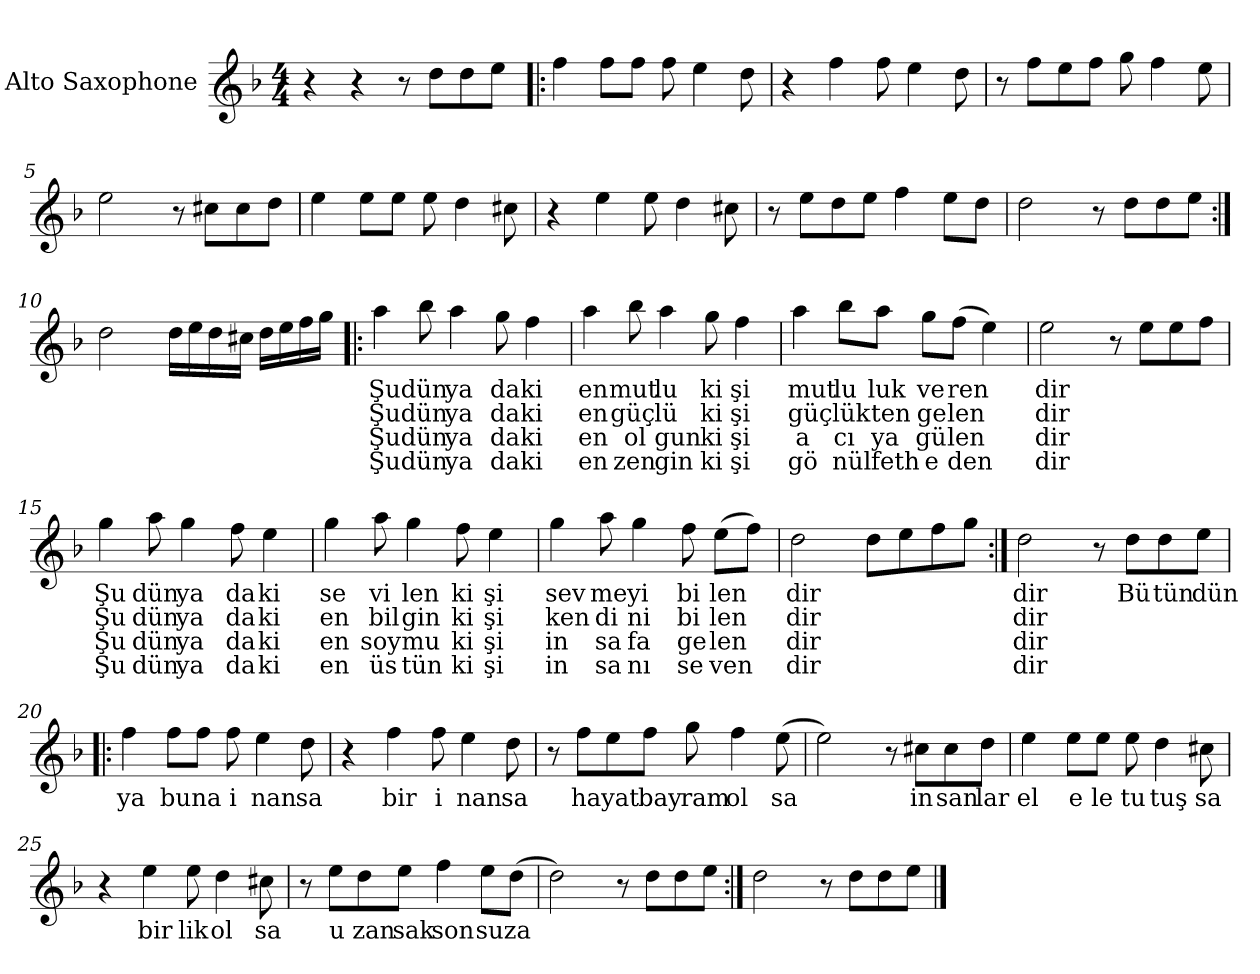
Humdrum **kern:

**kern	**text	**text	**text	**text
*part1	*part1	*part1	*part1	*part1
*staff1	*staff1	*staff1	*staff1	*staff1
*I"Alto Saxophone	*	*	*	*
*I'A. Sax.	*	*	*	*
*clefG2	*	*	*	*
*ITrd5c9	*	*	*	*
*k[b-e-a-d-]	*	*	*	*
*A-:	*	*	*	*
*M4/4	*	*	*	*
=1	=1	=1	=1	=1
4r	.	.	.	.
4r	.	.	.	.
8r	.	.	.	.
8f\L	.	.	.	.
8f\	.	.	.	.
8g\J	.	.	.	.
=2!|:	=2!|:	=2!|:	=2!|:	=2!|:
4a-\	.	.	.	.
8a-\L	.	.	.	.
8a-\J	.	.	.	.
8a-\	.	.	.	.
4g\	.	.	.	.
8f\	.	.	.	.
=3	=3	=3	=3	=3
4r	.	.	.	.
4a-\	.	.	.	.
8a-\	.	.	.	.
4g\	.	.	.	.
8f\	.	.	.	.
=4	=4	=4	=4	=4
8r	.	.	.	.
8a-\L	.	.	.	.
8g\	.	.	.	.
8a-\J	.	.	.	.
8b-\	.	.	.	.
4a-\	.	.	.	.
8g\	.	.	.	.
=5	=5	=5	=5	=5
2g\	.	.	.	.
8r	.	.	.	.
8en\L	.	.	.	.
8e\	.	.	.	.
8f\J	.	.	.	.
!!LO:LB:g=z
=6	=6	=6	=6	=6
4g\	.	.	.	.
8g\L	.	.	.	.
8g\J	.	.	.	.
8g\	.	.	.	.
4f\	.	.	.	.
8en\	.	.	.	.
=7	=7	=7	=7	=7
4r	.	.	.	.
4g\	.	.	.	.
8g\	.	.	.	.
4f\	.	.	.	.
8en\	.	.	.	.
=8	=8	=8	=8	=8
8r	.	.	.	.
8g\L	.	.	.	.
8f\	.	.	.	.
8g\J	.	.	.	.
4a-\	.	.	.	.
8g\L	.	.	.	.
8f\J	.	.	.	.
=9	=9	=9	=9	=9
2f\	.	.	.	.
8r	.	.	.	.
8f\L	.	.	.	.
8f\	.	.	.	.
8g\J	.	.	.	.
=10:|!	=10:|!	=10:|!	=10:|!	=10:|!
2f\	.	.	.	.
16f\LL	.	.	.	.
16g\	.	.	.	.
16f\	.	.	.	.
16en\JJ	.	.	.	.
16f\LL	.	.	.	.
16g\	.	.	.	.
16a-\	.	.	.	.
16b-\JJ	.	.	.	.
!!LO:LB:g=z
=11!|:	=11!|:	=11!|:	=11!|:	=11!|:
4cc\	Şu	Şu	Şu	Şu
8dd-\	dün	dün	dün	dün
4cc\	ya	ya	ya	ya
8b-\	da	da	da	da
4a-\	ki	ki	ki	ki
=12	=12	=12	=12	=12
4cc\	en	en	en	en
8dd-\	mut	güç	ol	zen
4cc\	lu	lü	gun	gin
8b-\	ki	ki	ki	ki
4a-\	şi	şi	şi	şi
=13	=13	=13	=13	=13
4cc\	mut	güç	a	gö
8dd-\L	lu	lük	cı	nül
8cc\J	luk	ten	ya	feth
8b-\L	ve	ge	gü	e
(8a-\J	ren	len	len	den
4g\)	.	.	.	.
=14	=14	=14	=14	=14
2g\	dir	dir	dir	dir
8r	.	.	.	.
8g\L	.	.	.	.
8g\	.	.	.	.
8a-\J	.	.	.	.
!!LO:LB:g=z
=15	=15	=15	=15	=15
4b-\	Şu	Şu	Şu	Şu
8cc\	dün	dün	dün	dün
4b-\	ya	ya	ya	ya
8a-\	da	da	da	da
4g\	ki	ki	ki	ki
=16	=16	=16	=16	=16
4b-\	se	en	en	en
8cc\	vi	bil	soy	üs
4b-\	len	gin	mu	tün
8a-\	ki	ki	ki	ki
4g\	şi	şi	şi	şi
=17	=17	=17	=17	=17
4b-\	sev	ken	in	in
8cc\	me	di	sa	sa
4b-\	yi	ni	fa	nı
8a-\	bi	bi	ge	se
(8g\L	len	len	len	ven
8a-\J)	.	.	.	.
=18	=18	=18	=18	=18
2f\	dir	dir	dir	dir
8f\L	.	.	.	.
8g\	.	.	.	.
8a-\	.	.	.	.
8b-\J	.	.	.	.
!!LO:LB:g=z
=19:|!	=19:|!	=19:|!	=19:|!	=19:|!
2f\	dir	dir	dir	dir
8r	.	.	.	.
8f\L	Bü	.	.	.
8f\	tün	.	.	.
8g\J	dün	.	.	.
=20!|:	=20!|:	=20!|:	=20!|:	=20!|:
4a-\	ya	.	.	.
8a-\L	bu	.	.	.
8a-\J	na	.	.	.
8a-\	i	.	.	.
4g\	nan	.	.	.
8f\	sa	.	.	.
=21	=21	=21	=21	=21
4r	.	.	.	.
4a-\	bir	.	.	.
8a-\	i	.	.	.
4g\	nan	.	.	.
8f\	sa	.	.	.
=22	=22	=22	=22	=22
8r	.	.	.	.
8a-\L	ha	.	.	.
8g\	yat	.	.	.
8a-\J	bay	.	.	.
8b-\	ram	.	.	.
4a-\	ol	.	.	.
(8g\	sa	.	.	.
!!LO:LB:g=z
=23	=23	=23	=23	=23
2g\)	.	.	.	.
8r	.	.	.	.
8en\L	in	.	.	.
8e\	san	.	.	.
8f\J	lar	.	.	.
=24	=24	=24	=24	=24
4g\	el	.	.	.
8g\L	e	.	.	.
8g\J	le	.	.	.
8g\	tu	.	.	.
4f\	tuş	.	.	.
8en\	sa	.	.	.
=25	=25	=25	=25	=25
4r	.	.	.	.
4g\	bir	.	.	.
8g\	lik	.	.	.
4f\	ol	.	.	.
8en\	sa	.	.	.
=26	=26	=26	=26	=26
8r	.	.	.	.
8g\L	u	.	.	.
8f\	zan	.	.	.
8g\J	sak	.	.	.
4a-\	son	.	.	.
8g\L	su	.	.	.
(8f\J	za	.	.	.
!!LO:LB:g=z
=27	=27	=27	=27	=27
2f\)	.	.	.	.
8r	.	.	.	.
8f\L	.	.	.	.
8f\	.	.	.	.
8g\J	.	.	.	.
=28:|!	=28:|!	=28:|!	=28:|!	=28:|!
2f\	.	.	.	.
8r	.	.	.	.
8f\L	.	.	.	.
8f\	.	.	.	.
8g\J	.	.	.	.
==	==	==	==	==
*-	*-	*-	*-	*-
